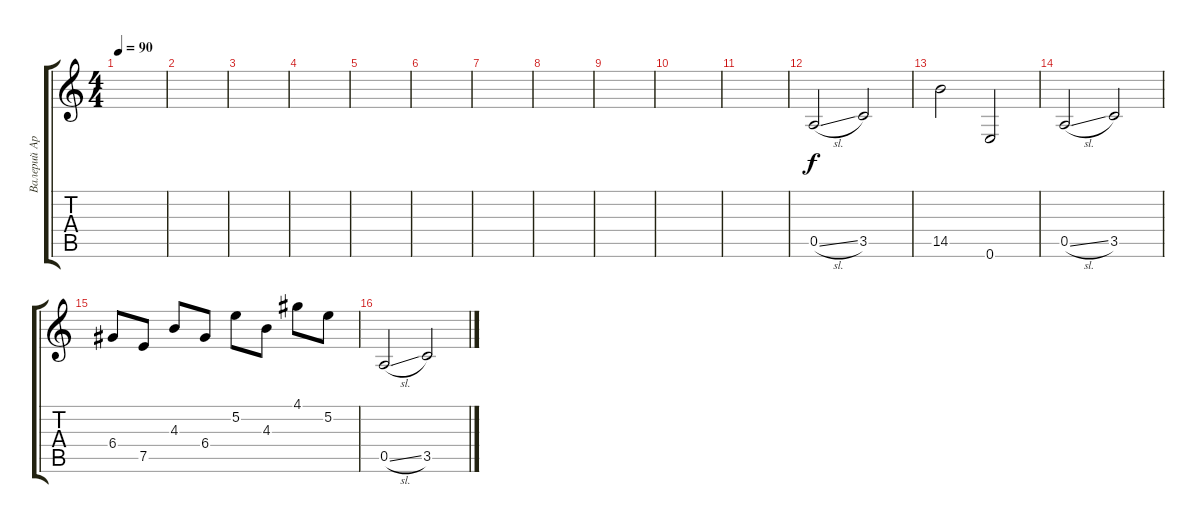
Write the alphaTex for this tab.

\track ("Валерий Аркадин" "Валерий Ар") {instrument distortionguitar}
\staff {score tabs}
\tuning (E4 B3 G3 D3 A2 E2) {hide}
\ts (4 4)
\tempo 90
\clef g2
\ks c
|
|
|
|
|
|
|
|
|
|
|
0.5{sl}.2{volume 15} 3.5.2 |
14.5.2 0.6.2 |
0.5{sl}.2{volume 15} 3.5.2 |
6.4.8 7.5.8 4.3.8 6.4.8 5.2.8 4.3.8 4.1.8 5.2.8 |
0.5{sl}.2{volume 15} 3.5.2
